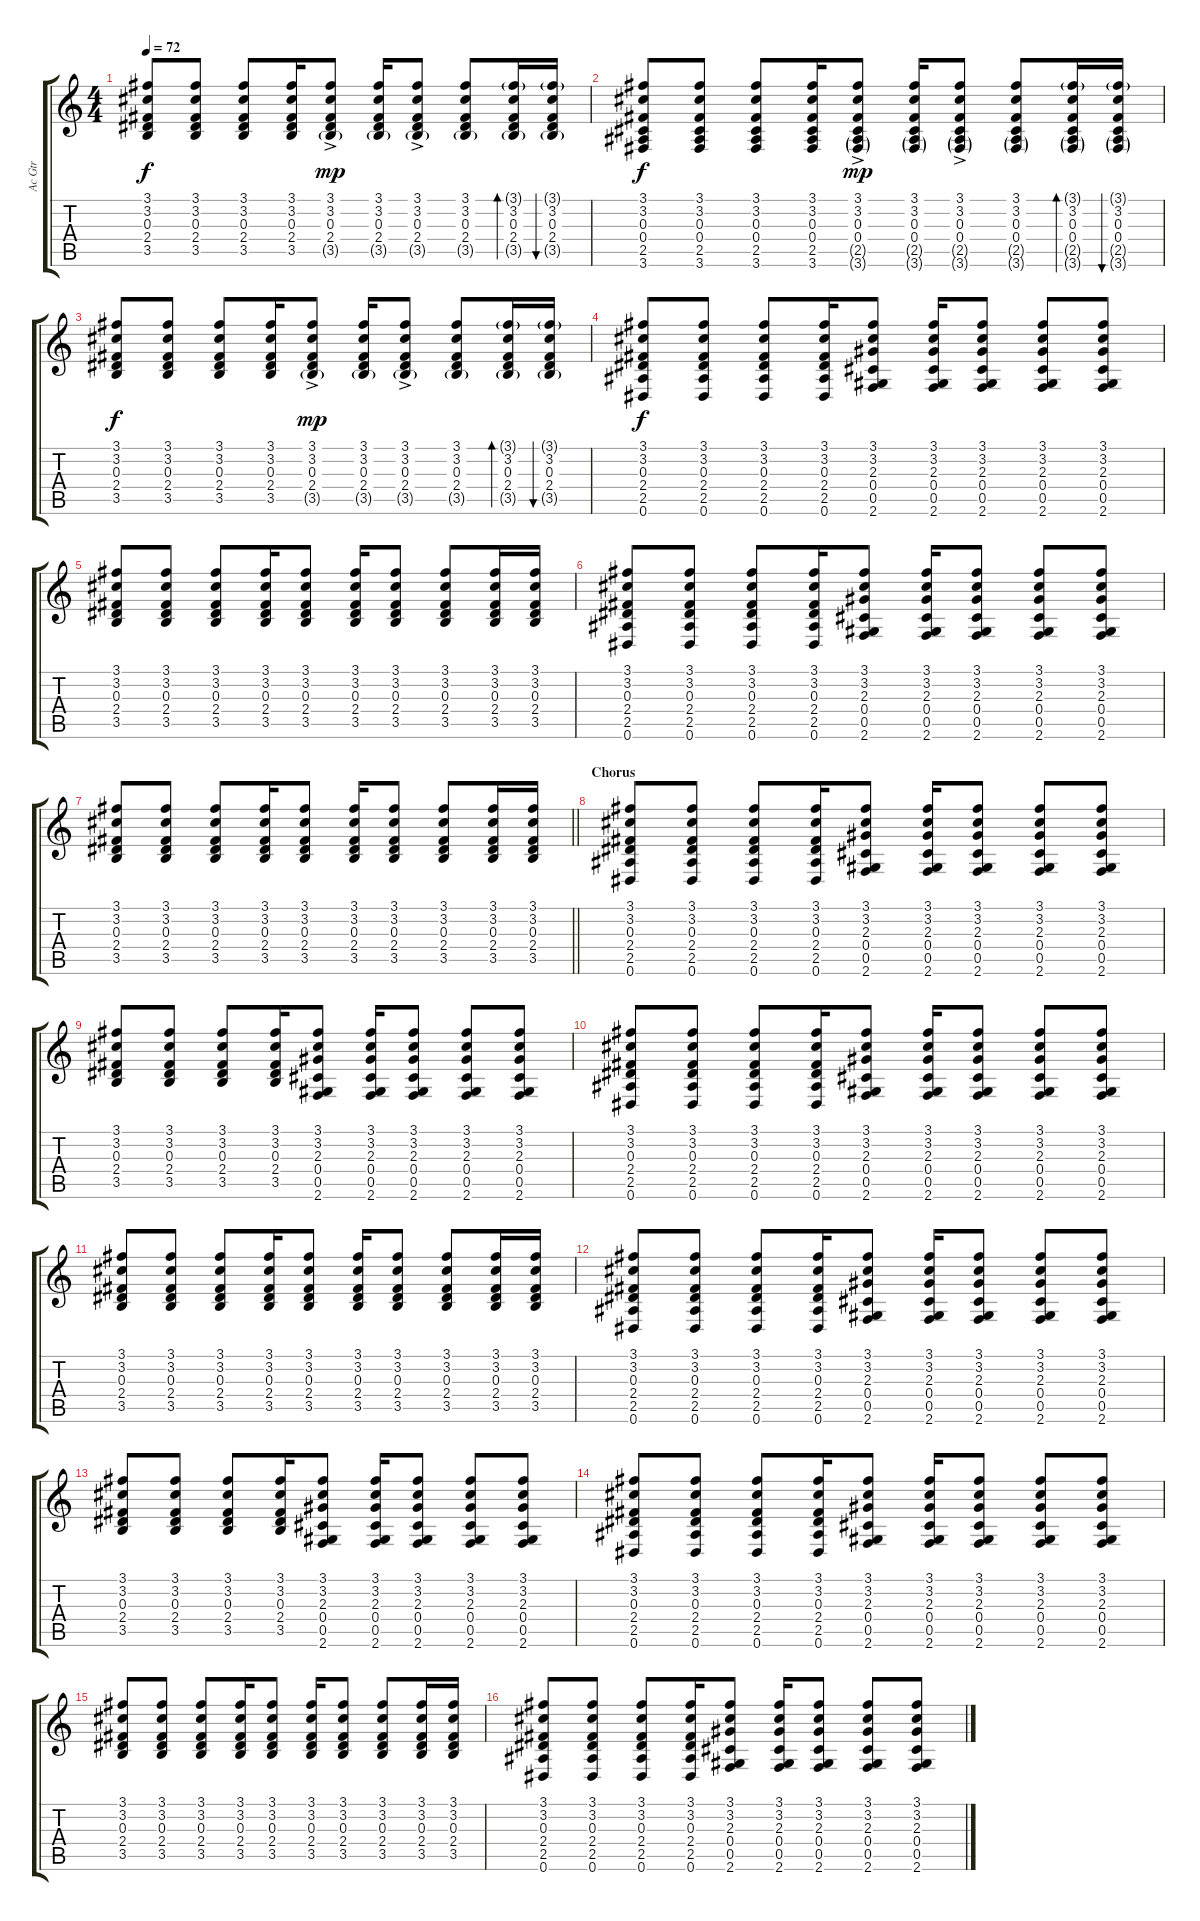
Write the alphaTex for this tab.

\track ("Ac Gtr" "Ac Gtr") {instrument acousticguitarsteel}
\staff {score tabs}
\tuning (Eb4 Bb3 Gb3 Db3 Ab2 Eb2) {hide}
\ts (4 4)
\tempo 72
\clef g2
\ks c
(3.1 3.2 0.3 2.4 3.5).8{dy f} (3.1 3.2 0.3 2.4 3.5).8 (3.1 3.2 0.3 2.4 3.5).8 (3.1 3.2 0.3 2.4 3.5).16 (3.1{ac} 3.2 0.3 2.4 3.5{g}).8{dy mp} (3.1 3.2 0.3 2.4 3.5{g}).16 (3.1{ac} 3.2 0.3 2.4 3.5{g}).8 (3.1 3.2 0.3 2.4 3.5{g}).8 (3.1{g} 3.2 0.3 2.4 3.5{g}).16{bd 30} (3.1{g} 3.2 0.3 2.4 3.5{g}).16{bu 30} |
(3.1 3.2 0.3 0.4 2.5 3.6).8{dy f} (3.1 3.2 0.3 0.4 2.5 3.6).8 (3.1 3.2 0.3 0.4 2.5 3.6).8 (3.1 3.2 0.3 0.4 2.5 3.6).16 (3.1{ac} 3.2 0.3 0.4 2.5{g} 3.6{g}).8{dy mp} (3.1 3.2 0.3 0.4 2.5{g} 3.6{g}).16 (3.1{ac} 3.2 0.3 0.4 2.5{g} 3.6{g}).8 (3.1 3.2 0.3 0.4 2.5{g} 3.6{g}).8 (3.1{g} 3.2 0.3 0.4 2.5{g} 3.6{g}).16{bd 30} (3.1{g} 3.2 0.3 0.4 2.5{g} 3.6{g}).16{bu 30} |
(3.1 3.2 0.3 2.4 3.5).8{dy f} (3.1 3.2 0.3 2.4 3.5).8 (3.1 3.2 0.3 2.4 3.5).8 (3.1 3.2 0.3 2.4 3.5).16 (3.1{ac} 3.2 0.3 2.4 3.5{g}).8{dy mp} (3.1 3.2 0.3 2.4 3.5{g}).16 (3.1{ac} 3.2 0.3 2.4 3.5{g}).8 (3.1 3.2 0.3 2.4 3.5{g}).8 (3.1{g} 3.2 0.3 2.4 3.5{g}).16{bd 30} (3.1{g} 3.2 0.3 2.4 3.5{g}).16{bu 30} |
(3.1 3.2 0.3 2.4 2.5 0.6).8{dy f} (3.1 3.2 0.3 2.4 2.5 0.6).8 (3.1 3.2 0.3 2.4 2.5 0.6).8 (3.1 3.2 0.3 2.4 2.5 0.6).16 (3.1 3.2 2.3 0.4 0.5 2.6).8 (3.1 3.2 2.3 0.4 0.5 2.6).16 (3.1 3.2 2.3 0.4 0.5 2.6).8 (3.1 3.2 2.3 0.4 0.5 2.6).8 (3.1 3.2 2.3 0.4 0.5 2.6).8 |
(3.1 3.2 0.3 2.4 3.5).8 (3.1 3.2 0.3 2.4 3.5).8 (3.1 3.2 0.3 2.4 3.5).8 (3.1 3.2 0.3 2.4 3.5).16 (3.1 3.2 0.3 2.4 3.5).8 (3.1 3.2 0.3 2.4 3.5).16 (3.1 3.2 0.3 2.4 3.5).8 (3.1 3.2 0.3 2.4 3.5).8 (3.1 3.2 0.3 2.4 3.5).16 (3.1 3.2 0.3 2.4 3.5).16 |
(3.1 3.2 0.3 2.4 2.5 0.6).8 (3.1 3.2 0.3 2.4 2.5 0.6).8 (3.1 3.2 0.3 2.4 2.5 0.6).8 (3.1 3.2 0.3 2.4 2.5 0.6).16 (3.1 3.2 2.3 0.4 0.5 2.6).8 (3.1 3.2 2.3 0.4 0.5 2.6).16 (3.1 3.2 2.3 0.4 0.5 2.6).8 (3.1 3.2 2.3 0.4 0.5 2.6).8 (3.1 3.2 2.3 0.4 0.5 2.6).8 |
\barLineRight lightlight
(3.1 3.2 0.3 2.4 3.5).8 (3.1 3.2 0.3 2.4 3.5).8 (3.1 3.2 0.3 2.4 3.5).8 (3.1 3.2 0.3 2.4 3.5).16 (3.1 3.2 0.3 2.4 3.5).8 (3.1 3.2 0.3 2.4 3.5).16 (3.1 3.2 0.3 2.4 3.5).8 (3.1 3.2 0.3 2.4 3.5).8 (3.1 3.2 0.3 2.4 3.5).16 (3.1 3.2 0.3 2.4 3.5).16 |
\section ("" "Chorus")
(3.1 3.2 0.3 2.4 2.5 0.6).8 (3.1 3.2 0.3 2.4 2.5 0.6).8 (3.1 3.2 0.3 2.4 2.5 0.6).8 (3.1 3.2 0.3 2.4 2.5 0.6).16 (3.1 3.2 2.3 0.4 0.5 2.6).8 (3.1 3.2 2.3 0.4 0.5 2.6).16 (3.1 3.2 2.3 0.4 0.5 2.6).8 (3.1 3.2 2.3 0.4 0.5 2.6).8 (3.1 3.2 2.3 0.4 0.5 2.6).8 |
(3.1 3.2 0.3 2.4 3.5).8 (3.1 3.2 0.3 2.4 3.5).8 (3.1 3.2 0.3 2.4 3.5).8 (3.1 3.2 0.3 2.4 3.5).16 (3.1 3.2 2.3 0.4 0.5 2.6).8 (3.1 3.2 2.3 0.4 0.5 2.6).16 (3.1 3.2 2.3 0.4 0.5 2.6).8 (3.1 3.2 2.3 0.4 0.5 2.6).8 (3.1 3.2 2.3 0.4 0.5 2.6).8 |
(3.1 3.2 0.3 2.4 2.5 0.6).8 (3.1 3.2 0.3 2.4 2.5 0.6).8 (3.1 3.2 0.3 2.4 2.5 0.6).8 (3.1 3.2 0.3 2.4 2.5 0.6).16 (3.1 3.2 2.3 0.4 0.5 2.6).8 (3.1 3.2 2.3 0.4 0.5 2.6).16 (3.1 3.2 2.3 0.4 0.5 2.6).8 (3.1 3.2 2.3 0.4 0.5 2.6).8 (3.1 3.2 2.3 0.4 0.5 2.6).8 |
(3.1 3.2 0.3 2.4 3.5).8 (3.1 3.2 0.3 2.4 3.5).8 (3.1 3.2 0.3 2.4 3.5).8 (3.1 3.2 0.3 2.4 3.5).16 (3.1 3.2 0.3 2.4 3.5).8 (3.1 3.2 0.3 2.4 3.5).16 (3.1 3.2 0.3 2.4 3.5).8 (3.1 3.2 0.3 2.4 3.5).8 (3.1 3.2 0.3 2.4 3.5).16 (3.1 3.2 0.3 2.4 3.5).16 |
(3.1 3.2 0.3 2.4 2.5 0.6).8 (3.1 3.2 0.3 2.4 2.5 0.6).8 (3.1 3.2 0.3 2.4 2.5 0.6).8 (3.1 3.2 0.3 2.4 2.5 0.6).16 (3.1 3.2 2.3 0.4 0.5 2.6).8 (3.1 3.2 2.3 0.4 0.5 2.6).16 (3.1 3.2 2.3 0.4 0.5 2.6).8 (3.1 3.2 2.3 0.4 0.5 2.6).8 (3.1 3.2 2.3 0.4 0.5 2.6).8 |
(3.1 3.2 0.3 2.4 3.5).8 (3.1 3.2 0.3 2.4 3.5).8 (3.1 3.2 0.3 2.4 3.5).8 (3.1 3.2 0.3 2.4 3.5).16 (3.1 3.2 2.3 0.4 0.5 2.6).8 (3.1 3.2 2.3 0.4 0.5 2.6).16 (3.1 3.2 2.3 0.4 0.5 2.6).8 (3.1 3.2 2.3 0.4 0.5 2.6).8 (3.1 3.2 2.3 0.4 0.5 2.6).8 |
(3.1 3.2 0.3 2.4 2.5 0.6).8 (3.1 3.2 0.3 2.4 2.5 0.6).8 (3.1 3.2 0.3 2.4 2.5 0.6).8 (3.1 3.2 0.3 2.4 2.5 0.6).16 (3.1 3.2 2.3 0.4 0.5 2.6).8 (3.1 3.2 2.3 0.4 0.5 2.6).16 (3.1 3.2 2.3 0.4 0.5 2.6).8 (3.1 3.2 2.3 0.4 0.5 2.6).8 (3.1 3.2 2.3 0.4 0.5 2.6).8 |
(3.1 3.2 0.3 2.4 3.5).8 (3.1 3.2 0.3 2.4 3.5).8 (3.1 3.2 0.3 2.4 3.5).8 (3.1 3.2 0.3 2.4 3.5).16 (3.1 3.2 0.3 2.4 3.5).8 (3.1 3.2 0.3 2.4 3.5).16 (3.1 3.2 0.3 2.4 3.5).8 (3.1 3.2 0.3 2.4 3.5).8 (3.1 3.2 0.3 2.4 3.5).16 (3.1 3.2 0.3 2.4 3.5).16 |
(3.1 3.2 0.3 2.4 2.5 0.6).8 (3.1 3.2 0.3 2.4 2.5 0.6).8 (3.1 3.2 0.3 2.4 2.5 0.6).8 (3.1 3.2 0.3 2.4 2.5 0.6).16 (3.1 3.2 2.3 0.4 0.5 2.6).8 (3.1 3.2 2.3 0.4 0.5 2.6).16 (3.1 3.2 2.3 0.4 0.5 2.6).8 (3.1 3.2 2.3 0.4 0.5 2.6).8 (3.1 3.2 2.3 0.4 0.5 2.6).8
